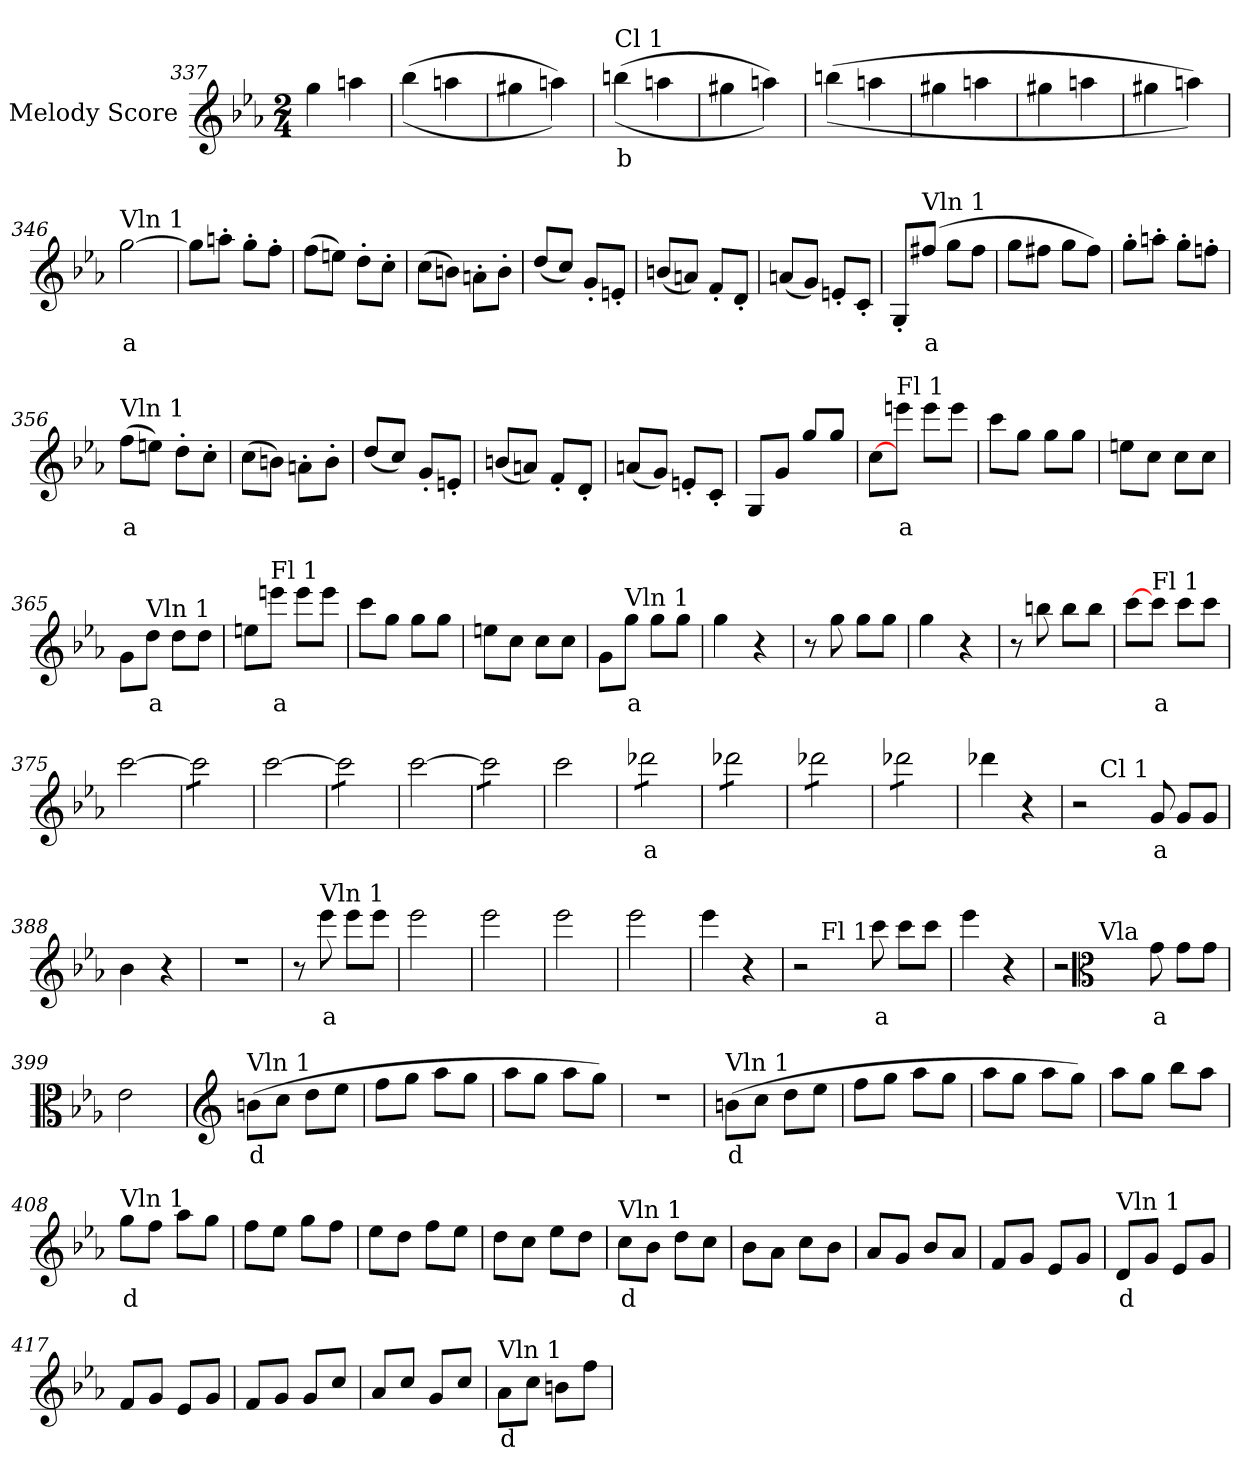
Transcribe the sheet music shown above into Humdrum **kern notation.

**kern	**text
*part1	*part1
*staff1	*staff1
*I"Melody Score	*
*clefG2	*
*k[b-e-a-]	*
*M2/4	*
=337	=337
4gg\	.
4aa\	.
=338	=338
((4bb-\	.
4aa\	.
=339	=339
4gg#X\	.
4aa\))	.
=340	=340
!LO:TX:a:t=Cl 1	!
!	!LO:LY:b:color=#FF0000
((4bbn\	b
4aa\	.
=341	=341
4gg#X\	.
4aa\))	.
=342	=342
((4bbn\	.
4aa\	.
=343	=343
4gg#X\	.
4aa\	.
=344	=344
4gg#X\	.
4aa\	.
=345	=345
4gg#X\	.
4aa\))	.
=346	=346
!LO:TX:a:t=Vln 1	!
!	!LO:LY:b:color=#FF0000
[2gg\	a
=347	=347
8gg\L]	.
8aan'\J	.
8gg'\L	.
8ff'\J	.
=348	=348
(8ff\L	.
8een\J)	.
8dd'\L	.
8cc'\J	.
=349	=349
(8cc\L	.
8bn\J)	.
8an'\L	.
8b'\J	.
=350	=350
(8dd/L	.
8cc/J)	.
8g'/L	.
8en'/J	.
=351	=351
(8bn/L	.
8an/J)	.
8f'/L	.
8d'/J	.
=352	=352
(8an/L	.
8g/J)	.
8en'/L	.
8c'/J	.
=353	=353
8G'/L	.
!LO:TX:a:t=Vln 1	!
!	!LO:LY:b:color=#FF0000
(8ff#X/J	a
8gg\L	.
8ff#\J	.
=354	=354
8gg\L	.
8ff#X\J	.
8gg\L	.
8ff#\J)	.
=355	=355
8gg'\L	.
8aan'\J	.
8gg'\L	.
8ffn'\J	.
=356	=356
!LO:TX:a:t=Vln 1	!
!	!LO:LY:b:color=#FF0000
(8ff\L	a
8een\J)	.
8dd'\L	.
8cc'\J	.
=357	=357
(8cc\L	.
8bn\J)	.
8an'\L	.
8b'\J	.
=358	=358
(8dd/L	.
8cc/J)	.
8g'/L	.
8en'/J	.
=359	=359
(8bn/L	.
8an/J)	.
8f'/L	.
8d'/J	.
=360	=360
(8an/L	.
8g/J)	.
8en'/L	.
8c'/J	.
=361	=361
8G/L	.
8g/J	.
8gg/L	.
8gg/J	.
=362	=362
[8cc\L	.
!LO:TX:a:t=Fl 1	!
!	!LO:LY:b:color=#FF0000
8eeen\J	a
8eee\L	.
8eee\J	.
=363	=363
8ccc\L	.
8gg\J	.
8gg\L	.
8gg\J	.
=364	=364
8een\L	.
8cc\J	.
8cc\L	.
8cc\J	.
=365	=365
8g\L	.
!LO:TX:a:t=Vln 1	!
!	!LO:LY:b:color=#FF0000
8dd\J	a
8dd\L	.
8dd\J	.
=366	=366
8een\L	.
!LO:TX:a:t=Fl 1	!
!	!LO:LY:b:color=#FF0000
8eeen\J	a
8eee\L	.
8eee\J	.
=367	=367
8ccc\L	.
8gg\J	.
8gg\L	.
8gg\J	.
=368	=368
8een\L	.
8cc\J	.
8cc\L	.
8cc\J	.
=369	=369
8g\L	.
!LO:TX:a:t=Vln 1	!
!	!LO:LY:b:color=#FF0000
8gg\J	a
8gg\L	.
8gg\J	.
=370	=370
4gg\	.
4r	.
=371	=371
8r	.
8gg\	.
8gg\L	.
8gg\J	.
=372	=372
4gg\	.
4r	.
=373	=373
8r	.
8bbn\	.
8bb\L	.
8bb\J	.
=374	=374
[8ccc\L	.
!LO:TX:a:t=Fl 1	!
!	!LO:LY:b:color=#FF0000
8ccc\J	a
8ccc\L	.
8ccc\J	.
=375	=375
[2ccc\	.
=376	=376
*tremolo	*
8ccc\]L	.
8ccc\	.
8ccc\	.
8ccc\J	.
*Xtremolo	*
=377	=377
[2ccc\	.
=378	=378
*tremolo	*
8ccc\]L	.
8ccc\	.
8ccc\	.
8ccc\J	.
*Xtremolo	*
=379	=379
[2ccc\	.
=380	=380
*tremolo	*
8ccc\]L	.
8ccc\	.
8ccc\	.
8ccc\J	.
*Xtremolo	*
=381	=381
2ccc\	.
=382	=382
!LO:TX:a:t=Vln 1	!
!	!LO:LY:b:color=#FF0000
*tremolo	*
8ddd-X\L	a
8ddd-X\	.
8ddd-X\	.
8ddd-X\J	.
=383	=383
8ddd-X\L	.
8ddd-X\	.
8ddd-X\	.
8ddd-X\J	.
=384	=384
8ddd-X\L	.
8ddd-X\	.
8ddd-X\	.
8ddd-X\J	.
=385	=385
8ddd-X\L	.
8ddd-X\	.
8ddd-X\	.
8ddd-X\J	.
*Xtremolo	*
=386	=386
4ddd-X\	.
4r	.
=387	=387
*^	*
2r	8ryy	.
!	!LO:TX:a:t=Cl 1	!
.	2.ryy	.
!	!	!LO:LY:b:color=#FF0000
8g/	.	a
8g/L	.	.
8g/J	.	.
*v	*v	*
=388	=388
4b-\	.
4r	.
=389	=389
2r	.
=390	=390
8r	.
!LO:TX:a:t=Vln 1	!
!	!LO:LY:color=#FF0000
8eee-\	a
8eee-\L	.
8eee-\J	.
=391	=391
2eee-\	.
=392	=392
2eee-\	.
=393	=393
2eee-\	.
=394	=394
2eee-\	.
=395	=395
4eee-\	.
4r	.
=396	=396
*^	*
2r	8ryy	.
!	!LO:TX:a:t=Fl 1	!
.	2.ryy	.
!	!	!LO:LY:b:color=#FF0000
8ccc\	.	a
8ccc\L	.	.
8ccc\J	.	.
*v	*v	*
=397	=397
4eee-\	.
4r	.
=398	=398
*^	*
2r	8ryy	.
*clefC3	*	*
!	!LO:TX:a:t=Vla	!
.	2.ryy	.
!	!	!LO:LY:b:color=#FF0000
8g\	.	a
8g\L	.	.
8g\J	.	.
*v	*v	*
=399	=399
2e-\	.
=400	=400
*clefG2	*
!LO:TX:a:t=Vln 1	!
!	!LO:LY:b:color=#FF0000
(8bn\L	d
8cc\J	.
8dd\L	.
8ee-\J	.
=401	=401
8ff\L	.
8gg\J	.
8aa-\L	.
8gg\J	.
=402	=402
8aa-\L	.
8gg\J	.
8aa-\L	.
8gg\J)	.
=403	=403
2r	.
=404	=404
!LO:TX:a:t=Vln 1	!
!	!LO:LY:b:color=#FF0000
(8bn\L	d
8cc\J	.
8dd\L	.
8ee-\J	.
=405	=405
8ff\L	.
8gg\J	.
8aa-\L	.
8gg\J	.
=406	=406
8aa-\L	.
8gg\J	.
8aa-\L	.
8gg\J)	.
=407	=407
8aa-\L	.
8gg\J	.
8bb-\L	.
8aa-\J	.
=408	=408
!LO:TX:a:t=Vln 1	!
!	!LO:LY:b:color=#FF0000
8gg\L	d
8ff\J	.
8aa-\L	.
8gg\J	.
=409	=409
8ff\L	.
8ee-\J	.
8gg\L	.
8ff\J	.
=410	=410
8ee-\L	.
8dd\J	.
8ff\L	.
8ee-\J	.
=411	=411
8dd\L	.
8cc\J	.
8ee-\L	.
8dd\J	.
=412	=412
!LO:TX:a:t=Vln 1	!
!	!LO:LY:b:color=#FF0000
8cc\L	d
8b-\J	.
8dd\L	.
8cc\J	.
=413	=413
8b-\L	.
8a-\J	.
8cc\L	.
8b-\J	.
=414	=414
8a-/L	.
8g/J	.
8b-/L	.
8a-/J	.
=415	=415
8f/L	.
8g/J	.
8e-/L	.
8g/J	.
=416	=416
!LO:TX:a:t=Vln 1	!
!	!LO:LY:b:color=#FF0000
8d/L	d
8g/J	.
8e-/L	.
8g/J	.
=417	=417
8f/L	.
8g/J	.
8e-/L	.
8g/J	.
=418	=418
8f/L	.
8g/J	.
8g/L	.
8cc/J	.
=419	=419
8a-/L	.
8cc/J	.
8g/L	.
8cc/J	.
=420	=420
!LO:TX:a:t=Vln 1	!
!	!LO:LY:b:color=#FF0000
8a-\L	d
8cc\J	.
8bn\L	.
8ff\J	.
=	=
*-	*-
